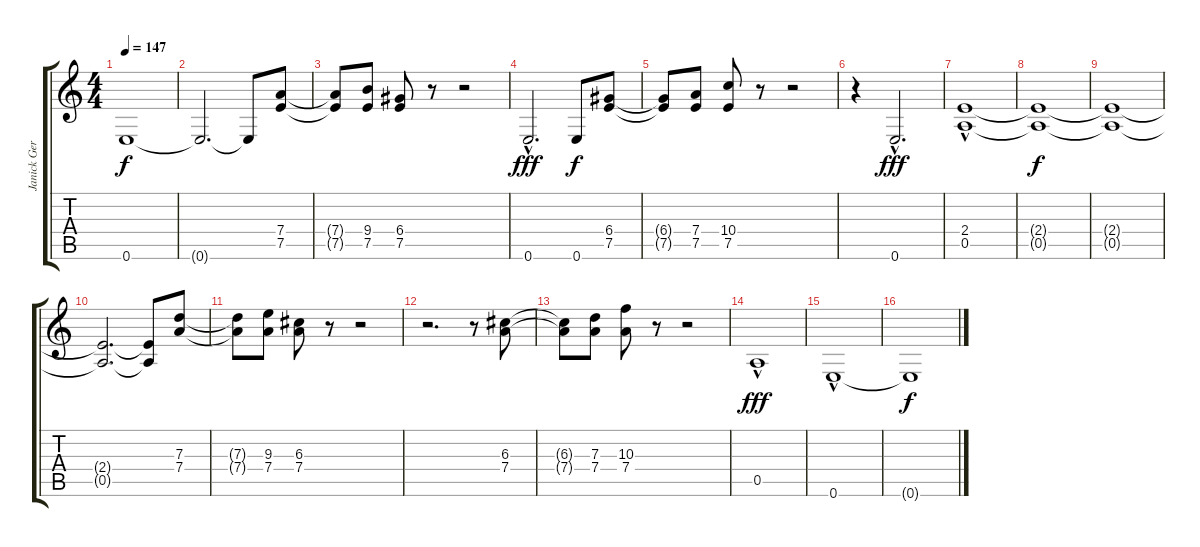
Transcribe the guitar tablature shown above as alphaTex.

\track ("Janick Gers" "Janick Ger") {instrument overdrivenguitar}
\staff {score tabs}
\tuning (E4 B3 G3 D3 A2 E2) {hide}
\ts (4 4)
\tempo 147
\clef g2
\ks c
0.6{t}.1{dy f} |
0.6{t}.2{d} 0.6{t}.8 (7.4 7.5).8 |
(7.4{t} 7.5{t}).8 (9.4 7.5).8 (6.4 7.5).8 r.8 r.2 |
0.6{hac}.2{d dy fff} 0.6.8{dy f} (6.4 7.5).8 |
(6.4{t} 7.5{t}).8 (7.4 7.5).8 (10.4 7.5).8 r.8 r.2 |
r.4 0.6{hac}.2{d dy fff} |
(2.4{hac} 0.5{hac}).1 |
(2.4{t} 0.5{t}).1{dy f} |
(2.4{t} 0.5{t}).1 |
(2.4{t} 0.5{t}).2{d} (2.4{t} 0.5{t}).8 (7.3 7.4).8 |
(7.3{t} 7.4{t}).8 (9.3 7.4).8 (6.3 7.4).8 r.8 r.2 |
r.2{d} r.8 (6.3 7.4).8 |
(6.3{t} 7.4{t}).8 (7.3 7.4).8 (10.3 7.4).8 r.8 r.2 |
0.5{hac}.1{dy fff} |
0.6{hac}.1 |
0.6{t}.1{dy f}
